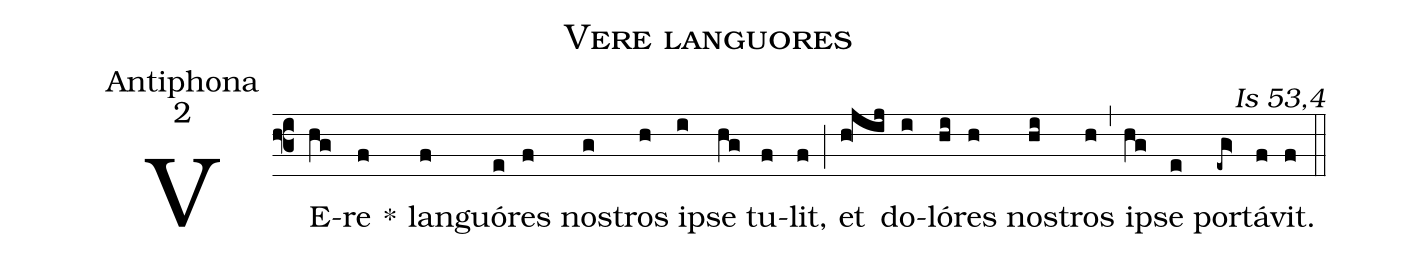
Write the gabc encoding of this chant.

name:Vere languores;
office-part:Antiphona;
mode:2;
commentary:Is 53,4;
%%
(f3) VE(hg)re(f) *() lan(f)guó(e)res(f) nos(g)tros(h) ip(i)se(hg) tu(f)lit,(f) (;) et(h!jij) do(i)ló(hi)res(h) nos(hi)tros(h) (,) ip(hg)se(e) por(-eg>)tá(f)vit.(f) (::)
